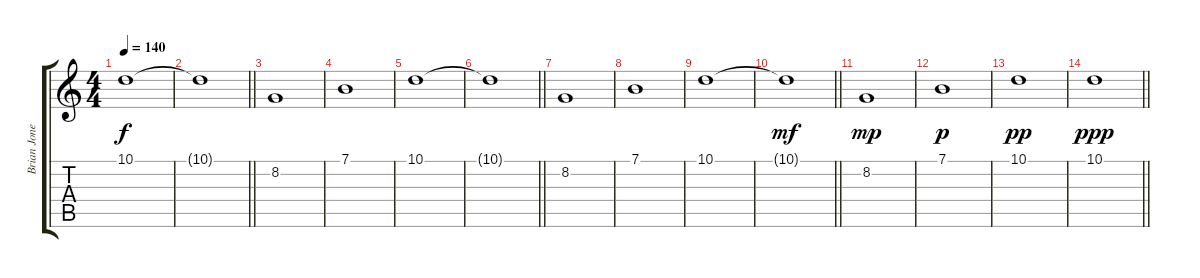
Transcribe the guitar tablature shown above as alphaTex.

\track ("Brian Jones" "Brian Jone") {instrument drawbarorgan}
\staff {score tabs}
\tuning (E4 B3 G3 D3 A2 E2) {hide}
\ts (4 4)
\tempo 140
\clef g2
\ks c
10.1.1{dy f} |
\barLineRight lightlight
10.1{t}.1 |
8.2.1 |
7.1.1 |
10.1.1 |
\barLineRight lightlight
10.1{t}.1 |
8.2.1 |
7.1.1 |
10.1.1 |
\barLineRight lightlight
10.1{t}.1{dy mf} |
8.2.1{dy mp} |
7.1.1{dy p} |
10.1.1{dy pp} |
\barLineRight lightlight
10.1.1{dy ppp}
